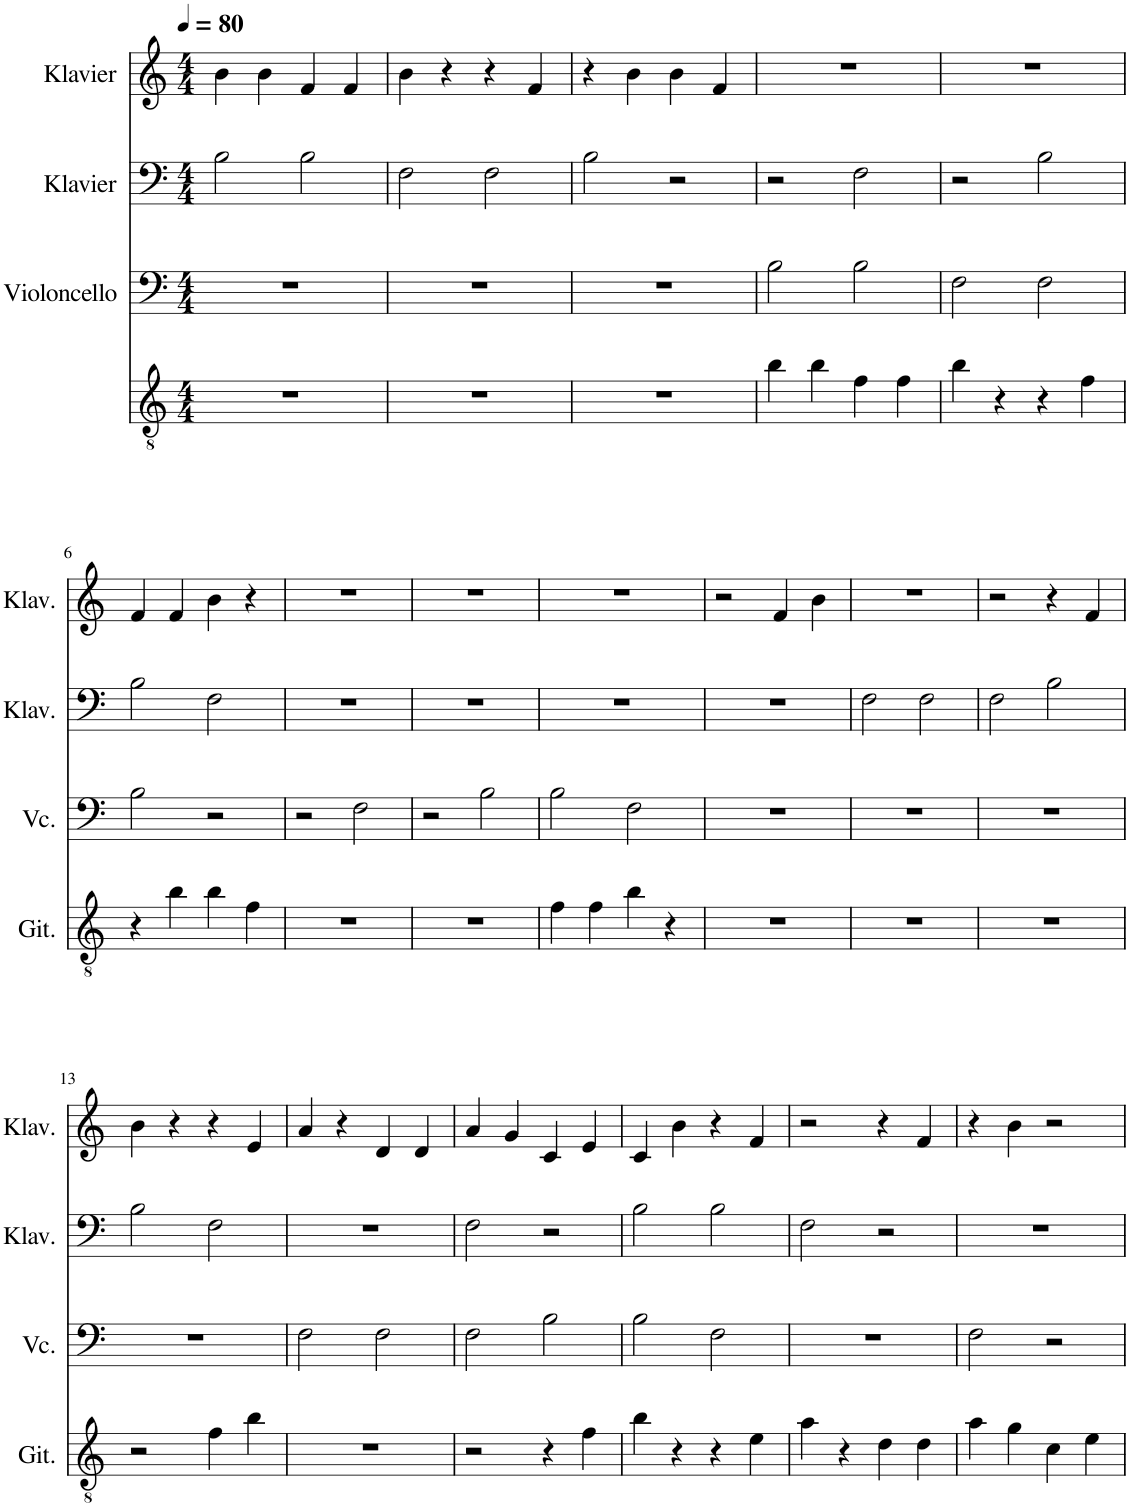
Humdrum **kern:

**kern	**kern	**kern	**kern
*part4	*part3	*part2	*part1
*staff4	*staff3	*staff2	*staff1
*I"Flute	*I"Violoncello	*I"Klavier	*I"Klavier
*	*I'Vc.	*I'Klav.	*I'Klav.
*clefGv2	*clefF4	*clefF4	*clefG2
*k[]	*k[]	*k[]	*k[]
*M4/4	*M4/4	*M4/4	*M4/4
*MM80	*MM80	*MM80	*MM80
=1	=1	=1	=1
1r	1r	2B\	4b\
.	.	.	4b\
.	.	2B\	4f/
.	.	.	4f/
=2	=2	=2	=2
1r	1r	2F\	4b\
.	.	.	4r
.	.	2F\	4r
.	.	.	4f/
=3	=3	=3	=3
1r	1r	2B\	4r
.	.	.	4b\
.	.	2r	4b\
.	.	.	4f/
=4	=4	=4	=4
4b\	2B\	2r	1r
4b\	.	.	.
4f\	2B\	2F\	.
4f\	.	.	.
=5	=5	=5	=5
4b\	2F\	2r	1r
4r	.	.	.
4r	2F\	2B\	.
4f\	.	.	.
!!LO:LB:g=z
=6	=6	=6	=6
4r	2B\	2B\	4f/
4b\	.	.	4f/
4b\	2r	2F\	4b\
4f\	.	.	4r
=7	=7	=7	=7
1r	2r	1r	1r
.	2F\	.	.
=8	=8	=8	=8
1r	2r	1r	1r
.	2B\	.	.
=9	=9	=9	=9
4f\	2B\	1r	1r
4f\	.	.	.
4b\	2F\	.	.
4r	.	.	.
=10	=10	=10	=10
1r	1r	1r	2r
.	.	.	4f/
.	.	.	4b\
=11	=11	=11	=11
1r	1r	2F\	1r
.	.	2F\	.
=12	=12	=12	=12
1r	1r	2F\	2r
.	.	2B\	4r
.	.	.	4f/
!!LO:LB:g=z
=13	=13	=13	=13
2r	1r	2B\	4b\
.	.	.	4r
4f\	.	2F\	4r
4b\	.	.	4e/
=14	=14	=14	=14
1r	2F\	1r	4a/
.	.	.	4r
.	2F\	.	4d/
.	.	.	4d/
=15	=15	=15	=15
2r	2F\	2F\	4a/
.	.	.	4g/
4r	2B\	2r	4c/
4f\	.	.	4e/
=16	=16	=16	=16
4b\	2B\	2B\	4c/
4r	.	.	4b\
4r	2F\	2B\	4r
4e\	.	.	4f/
=17	=17	=17	=17
4a\	1r	2F\	2r
4r	.	.	.
4d\	.	2r	4r
4d\	.	.	4f/
=18	=18	=18	=18
4a\	2F\	1r	4r
4g\	.	.	4b\
4c\	2r	.	2r
4e\	.	.	.
=	=	=	=
*-	*-	*-	*-
